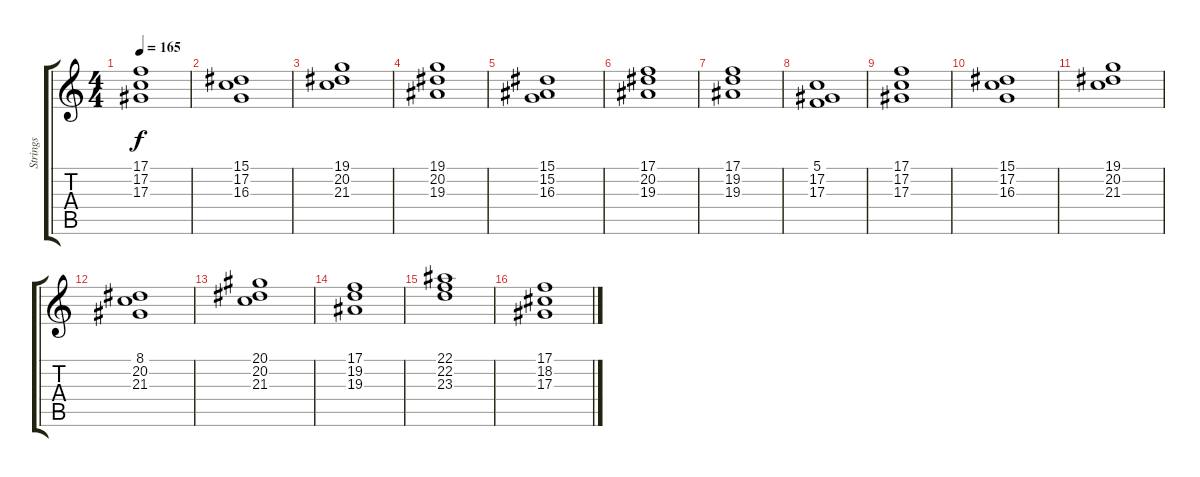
\track ("Strings" "Strings") {instrument stringensemble1}
\staff {score tabs}
\tuning (C4 G3 Eb3 Bb2 F2 C2) {hide}
\ts (4 4)
\tempo 165
\clef g2
\ks c
(17.1 17.2 17.3).1{dy f} |
(15.1 17.2 16.3).1 |
(19.1 20.2 21.3).1 |
(19.1 20.2 19.3).1 |
(15.1 15.2 16.3).1 |
(17.1 20.2 19.3).1 |
(17.1 19.2 19.3).1 |
(5.1 17.2 17.3).1 |
(17.1 17.2 17.3).1 |
(15.1 17.2 16.3).1 |
(19.1 20.2 21.3).1 |
(8.1 20.2 21.3).1 |
(20.1 20.2 21.3).1 |
(17.1 19.2 19.3).1 |
(22.1 22.2 23.3).1 |
(17.1 18.2 17.3).1
